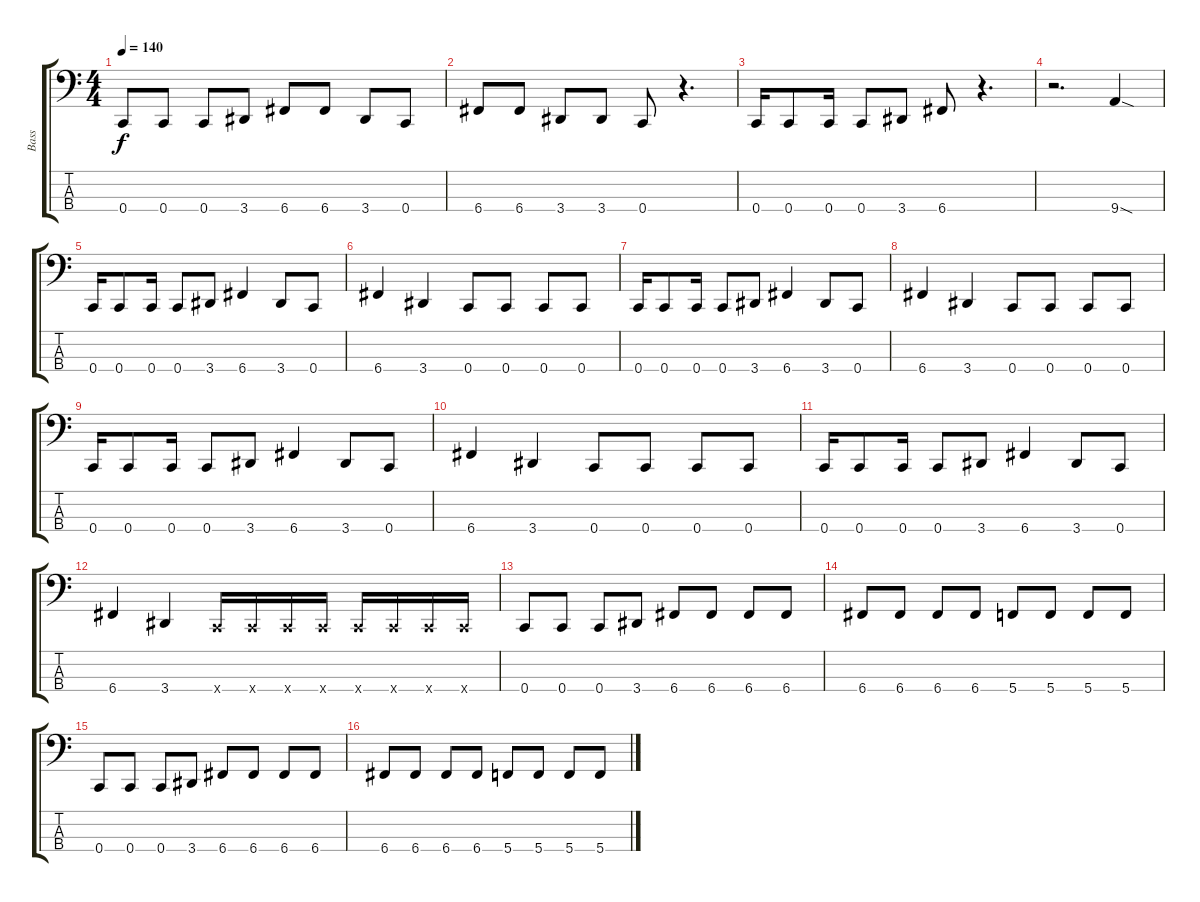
\track ("Bass" "Bass") {instrument electricbasspick}
\staff {score tabs}
\tuning (F2 C2 G1 C1) {hide}
\ts (4 4)
\tempo 140
\clef f4
\ks c
0.4.8{dy f} 0.4.8 0.4.8 3.4.8 6.4.8 6.4.8 3.4.8 0.4.8 |
6.4.8 6.4.8 3.4.8 3.4.8 0.4.8 r.4{d} |
0.4.16 0.4.8 0.4.16 0.4.8 3.4.8 6.4.8 r.4{d} |
r.2{d} 9.4{sod}.4 |
0.4.16 0.4.8 0.4.16 0.4.8 3.4.8 6.4.4 3.4.8 0.4.8 |
6.4.4 3.4.4 0.4.8 0.4.8 0.4.8 0.4.8 |
0.4.16 0.4.8 0.4.16 0.4.8 3.4.8 6.4.4 3.4.8 0.4.8 |
6.4.4 3.4.4 0.4.8 0.4.8 0.4.8 0.4.8 |
0.4.16 0.4.8 0.4.16 0.4.8 3.4.8 6.4.4 3.4.8 0.4.8 |
6.4.4 3.4.4 0.4.8 0.4.8 0.4.8 0.4.8 |
0.4.16 0.4.8 0.4.16 0.4.8 3.4.8 6.4.4 3.4.8 0.4.8 |
6.4.4 3.4.4 0.4{x}.16 0.4{x}.16 0.4{x}.16 0.4{x}.16 0.4{x}.16 0.4{x}.16 0.4{x}.16 0.4{x}.16 |
0.4.8 0.4.8 0.4.8 3.4.8 6.4.8 6.4.8 6.4.8 6.4.8 |
6.4.8 6.4.8 6.4.8 6.4.8 5.4.8 5.4.8 5.4.8 5.4.8 |
0.4.8 0.4.8 0.4.8 3.4.8 6.4.8 6.4.8 6.4.8 6.4.8 |
6.4.8 6.4.8 6.4.8 6.4.8 5.4.8 5.4.8 5.4.8 5.4.8
